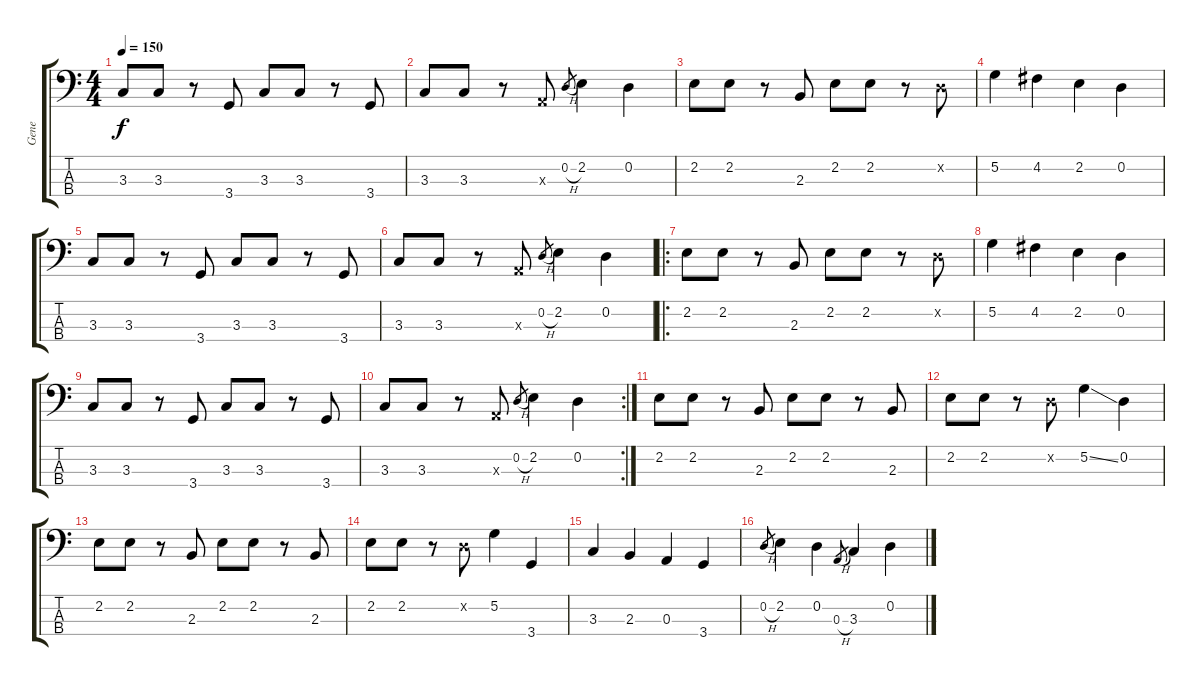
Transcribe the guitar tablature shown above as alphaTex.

\track ("Gene" "Gene") {instrument electricbasspick}
\staff {score tabs}
\tuning (G2 D2 A1 E1) {hide}
\ts (4 4)
\tempo 150
\clef f4
\ks c
3.3.8{dy f} 3.3.8 r.8 3.4.8 3.3.8 3.3.8 r.8 3.4.8 |
3.3.8 3.3.8 r.8 0.3{x}.8 0.2{h}.8{gr} 2.2.4 0.2.4 |
2.2.8 2.2.8 r.8 2.3.8 2.2.8 2.2.8 r.8 0.2{x}.8 |
5.2.4 4.2.4 2.2.4 0.2.4 |
3.3.8 3.3.8 r.8 3.4.8 3.3.8 3.3.8 r.8 3.4.8 |
3.3.8 3.3.8 r.8 0.3{x}.8 0.2{h}.8{gr} 2.2.4 0.2.4 |
\ro
2.2.8 2.2.8 r.8 2.3.8 2.2.8 2.2.8 r.8 0.2{x}.8 |
5.2.4 4.2.4 2.2.4 0.2.4 |
3.3.8 3.3.8 r.8 3.4.8 3.3.8 3.3.8 r.8 3.4.8 |
\rc 2
3.3.8 3.3.8 r.8 0.3{x}.8 0.2{h}.8{gr} 2.2.4 0.2.4 |
2.2.8 2.2.8 r.8 2.3.8 2.2.8 2.2.8 r.8 2.3.8 |
2.2.8 2.2.8 r.8 0.2{x}.8 5.2{ss}.4 0.2.4 |
2.2.8 2.2.8 r.8 2.3.8 2.2.8 2.2.8 r.8 2.3.8 |
2.2.8 2.2.8 r.8 0.2{x}.8 5.2.4 3.4.4 |
3.3.4 2.3.4 0.3.4 3.4.4 |
0.2{h}.8{gr} 2.2.4 0.2.4 0.3{h}.8{gr} 3.3.4 0.2.4
